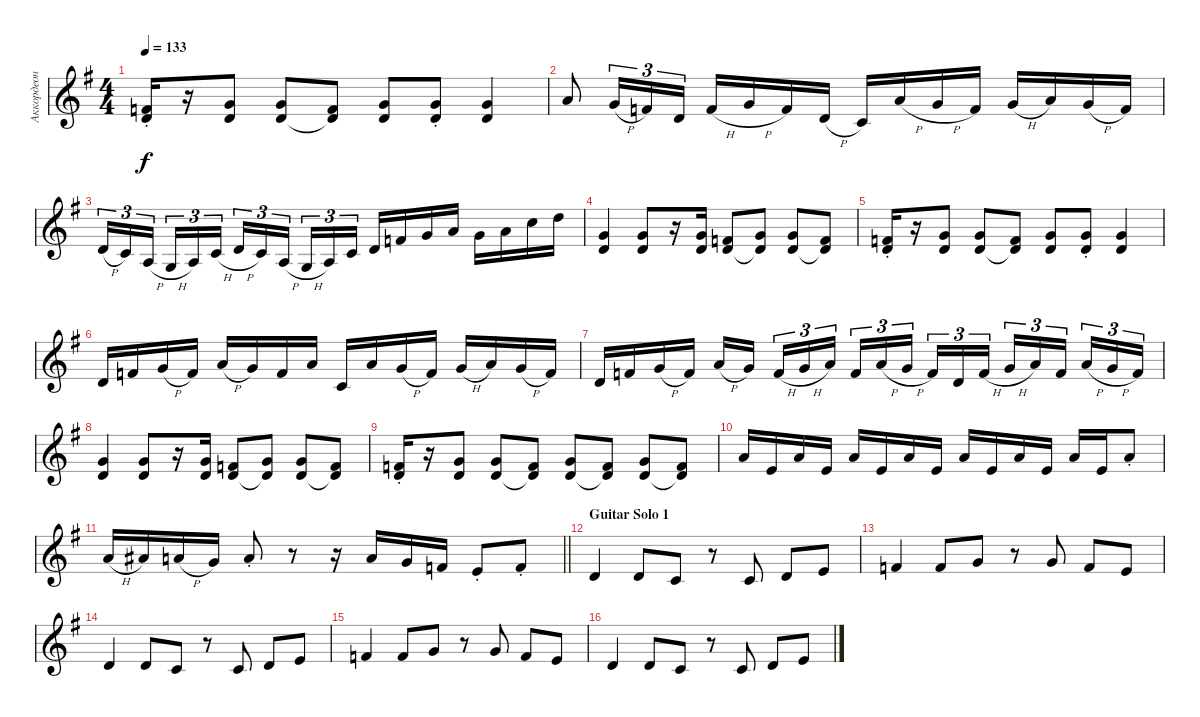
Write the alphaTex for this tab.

\track ("Аккордеон" "Аккордеон") {instrument accordion}
\staff {score}
\tuning (E4 B3 G3 D3 A2 D2) {hide}
\ts (4 4)
\tempo 133
\clef g2
\ks eminor
(1.1{st} 3.2{st}).16{dy f} r.16 (3.1 3.2).8 (3.1 3.2).8 (1.1 3.2{t}).8 (3.1 3.2).8 (3.1{st} 3.2{st}).8 (3.1 3.2).4 |
5.1.8 3.1{h}.16{tu (3 2)} 1.1.16{tu (3 2)} 3.2.16{tu (3 2)} 1.1{h}.16 3.1{h}.16 1.1.16 3.2{h}.16 1.2.16 5.1{h}.16 3.1{h}.16 1.1.16 3.1{h}.16 5.1.16 3.1{h}.16 1.1.16 |
3.2{h}.16{tu (3 2)} 1.2.16{tu (3 2)} 2.3{h}.16{tu (3 2) beam splitsecondary} 0.3{h}.16{tu (3 2)} 2.3.16{tu (3 2)} 1.2{h}.16{tu (3 2)} 3.2{h}.16{tu (3 2)} 1.2.16{tu (3 2)} 2.3{h}.16{tu (3 2) beam splitsecondary} 0.3{h}.16{tu (3 2)} 2.3.16{tu (3 2)} 1.2.16{tu (3 2)} 3.2.16 6.2.16 3.1.16 5.1.16 3.1.16 5.1.16 8.1.16 10.1.16 |
(3.1 3.2).4 (3.1 3.2).8 r.16 (3.1 3.2).16 (1.1 3.2).8 (3.1 3.2{t}).8 (3.1 3.2).8 (1.1 3.2{t}).8 |
(1.1{st} 3.2{st}).16 r.16 (3.1 3.2).8 (3.1 3.2).8 (1.1 3.2{t}).8 (3.1 3.2).8 (3.1{st} 3.2{st}).8 (3.1 3.2).4 |
3.2.16 1.1.16 3.1{h}.16 1.1.16 5.1{h}.16 3.1.16 1.1.16 5.1.16 1.2.16 5.1.16 3.1{h}.16 1.1.16 3.1{h}.16 5.1.16 3.1{h}.16 1.1.16 |
3.2.16 1.1.16 3.1{h}.16 1.1.16 5.1{h}.16 3.1.16{beam splitsecondary} 1.1{h}.16{tu (3 2)} 3.1{h}.16{tu (3 2)} 5.1.16{tu (3 2)} 6.2.16{tu (3 2)} 5.1{h}.16{tu (3 2)} 3.1{h}.16{tu (3 2) beam splitsecondary} 1.1.16{tu (3 2)} 3.2.16{tu (3 2)} 1.1{h}.16{tu (3 2)} 3.1{h}.16{tu (3 2)} 5.1.16{tu (3 2)} 6.2.16{tu (3 2) beam splitsecondary} 5.1{h}.16{tu (3 2)} 3.1{h}.16{tu (3 2)} 1.1.16{tu (3 2)} |
(3.1 3.2).4 (3.1 3.2).8 r.16 (3.1 3.2).16 (1.1 3.2).8 (3.1 3.2{t}).8 (3.1 3.2).8 (1.1 3.2{t}).8 |
(1.1{st} 3.2{st}).16 r.16 (3.1 3.2).8 (3.1 3.2).8 (1.1 3.2{t}).8 (3.1 3.2).8 (1.1 3.2{t}).8 (3.1 3.2).8 (1.1 3.2{t}).8 |
5.1.16 5.2.16 5.1.16 5.2.16 5.1.16 5.2.16 5.1.16 5.2.16 5.1.16 5.2.16 5.1.16 5.2.16 5.1.16 5.2.16 5.1{st}.8 |
\barLineRight lightlight
5.1{h}.16 6.1.16 5.1{h}.16 3.1.16 5.1{st}.8 r.8 r.16 5.1.16 3.1.16 1.1.16 0.1{st}.8 1.1{st}.8 |
\section ("" "Guitar Solo 1")
3.2.4{volume 13} 3.2.8 1.2.8 r.8 1.2.8 3.2.8 5.2.8 |
1.1.4 1.1.8 3.1.8 r.8 3.1.8 1.1.8 0.1.8 |
3.2.4 3.2.8 1.2.8 r.8 1.2.8 3.2.8 5.2.8 |
1.1.4 1.1.8 3.1.8 r.8 3.1.8 1.1.8 0.1.8 |
3.2.4 3.2.8 1.2.8 r.8 1.2.8 3.2.8 5.2.8
